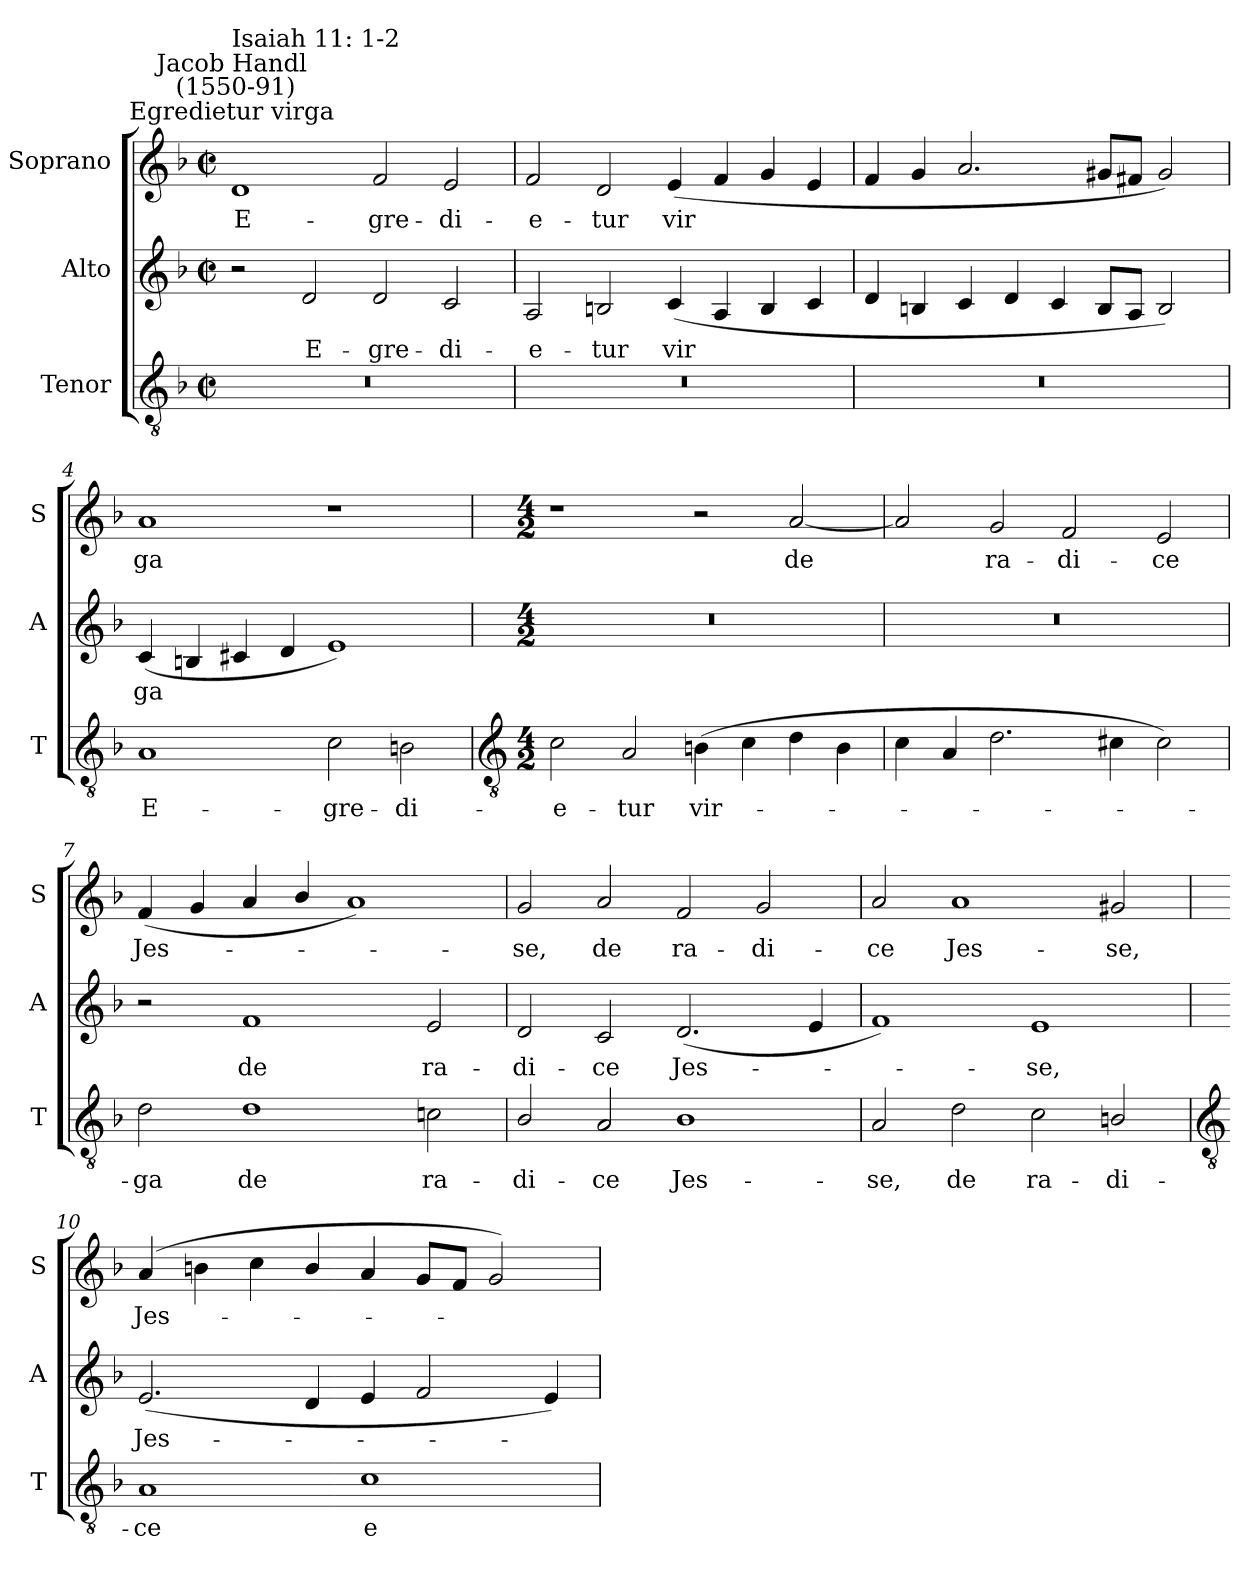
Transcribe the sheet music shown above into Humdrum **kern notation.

**kern	**text	**kern	**text	**kern	**text
*part3	*part3	*part2	*part2	*part1	*part1
*staff3	*staff3	*staff2	*staff2	*staff1	*staff1
*I"Tenor	*	*I"Alto	*	*I"Soprano	*
*I'T	*	*I'A	*	*I'S	*
*clefGv2	*	*clefG2	*	*clefG2	*
*k[b-]	*	*k[b-]	*	*k[b-]	*
*F:	*	*F:	*	*F:	*
*M4/2	*	*M4/2	*	*M4/2	*
*met(c|)	*	*met(c|)	*	*met(c|)	*
=1	=1	=1	=1	=1	=1
!	!	!	!	!LO:TX:a:cj:t=Egredietur virga	!
!	!	!	!	!LO:TX:a:cj:t=Jacob Handl\n (1550-91)	!
!	!	!	!	!LO:TX:a:t=Isaiah 11&colon; 1-2	!
!	!	!	!	!	!LO:LY:b
0r	.	2r	.	1d	E-
!	!	!	!LO:LY:b	!	!
.	.	2d	E-	.	.
!	!	!	!LO:LY:b	!	!LO:LY:b
.	.	2d	-gre-	2f	-gre-
!	!	!	!LO:LY:b	!	!LO:LY:b
.	.	2c	-di-	2e	-di-
=2	=2	=2	=2	=2	=2
!	!	!	!LO:LY:b	!	!LO:LY:b
0r	.	2A	-e-	2f	-e-
!	!	!	!LO:LY:b	!	!LO:LY:b
.	.	2Bn	-tur	2d	-tur
!	!	!	!LO:LY:b	!	!LO:LY:b
.	.	(<4c	vir	(<4e	vir
.	.	4A	.	4f	.
.	.	4B	.	4g	.
.	.	4c	.	4e	.
=3	=3	=3	=3	=3	=3
0r	.	4d	.	4f	.
.	.	4Bn	.	4g	.
.	.	4c	.	2.a	.
.	.	4d	.	.	.
.	.	4c	.	.	.
.	.	8BL	.	8g#XL	.
.	.	8AJ	.	8f#XJ	.
.	.	2B)	.	2g#)	.
=4	=4	=4	=4	=4	=4
!	!LO:LY:b	!	!LO:LY:b	!	!LO:LY:b
1A	E-	(<4c	ga	1a	ga
.	.	4Bn	.	.	.
.	.	4c#X	.	.	.
.	.	4d	.	.	.
!	!LO:LY:b	!	!	!	!
2c	-gre-	1e)	.	1r	.
!	!LO:LY:b	!	!	!	!
2Bn	-di-	.	.	.	.
!!LO:LB:g=z
=5	=5	=5	=5	=5	=5
*clefGv2	*	*	*	*	*
*M4/2	*	*M4/2	*	*M4/2	*
!	!LO:LY:b	!	!	!	!
2c	-e-	0r	.	1r	.
!	!LO:LY:b	!	!	!	!
2A	-tur	.	.	.	.
!	!LO:LY:b	!	!	!	!
(>4Bn	vir-	.	.	2r	.
4c	.	.	.	.	.
!	!	!	!	!	!LO:LY:b
4d	.	.	.	[2a	de
4B	.	.	.	.	.
=6	=6	=6	=6	=6	=6
4c	.	0r	.	2a]	.
4A	.	.	.	.	.
!	!	!	!	!	!LO:LY:b
2.d	.	.	.	2g	ra-
!	!	!	!	!	!LO:LY:b
.	.	.	.	2f	-di-
4c#X	.	.	.	.	.
!	!	!	!	!	!LO:LY:b
2c#)	.	.	.	2e	-ce
=7	=7	=7	=7	=7	=7
!	!LO:LY:b	!	!	!	!LO:LY:b
2d	ga	2r	.	(<4f	Jes-
.	.	.	.	4g	.
!	!LO:LY:b	!	!LO:LY:b	!	!
1d	de	1f	de	4a	.
.	.	.	.	4b-/	.
.	.	.	.	1a)	.
!	!LO:LY:b	!	!LO:LY:b	!	!
2cn	ra-	2e	ra-	.	.
=8	=8	=8	=8	=8	=8
!	!LO:LY:b	!	!LO:LY:b	!	!LO:LY:b
2B-/	-di-	2d	-di-	2g	se,
!	!LO:LY:b	!	!LO:LY:b	!	!LO:LY:b
2A	-ce	2c	-ce	2a	de
!	!LO:LY:b	!	!LO:LY:b	!	!LO:LY:b
1B-/	Jes-	(<2.d	Jes-	2f	ra-
!	!	!	!	!	!LO:LY:b
.	.	.	.	2g	-di-
.	.	4e	.	.	.
=9	=9	=9	=9	=9	=9
!	!LO:LY:b	!	!	!	!LO:LY:b
2A	-se,	1f)	.	2a	-ce
!	!LO:LY:b	!	!	!	!LO:LY:b
2d	de	.	.	1a	Jes-
!	!LO:LY:b	!	!LO:LY:b	!	!
2c	ra-	1e	se,	.	.
!	!LO:LY:b	!	!	!	!LO:LY:b
2Bn/	-di-	.	.	2g#X	-se,
!!LO:LB:g=z
=10	=10	=10	=10	=10	=10
*clefGv2	*	*	*	*	*
!	!LO:LY:b	!	!LO:LY:b	!	!LO:LY:b
1A	-ce	(<2.e	Jes-	(<4a	Jes-
.	.	.	.	4bn\	.
.	.	.	.	4cc	.
.	.	4d	.	4b/	.
!	!LO:LY:b	!	!	!	!
1c	e-	4e	.	4a	.
.	.	2f	.	8gL	.
.	.	.	.	8fJ	.
.	.	.	.	2g)	.
.	.	4e)	.	.	.
=	=	=	=	=	=
*-	*-	*-	*-	*-	*-
